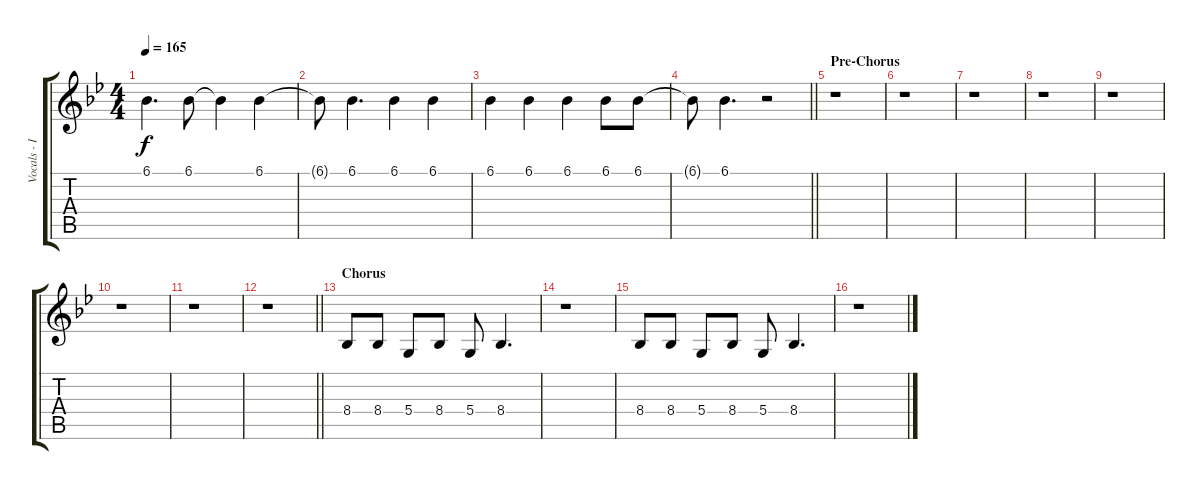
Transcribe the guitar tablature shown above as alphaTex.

\track ("Vocals - Ian" "Vocals - I") {instrument lead1square}
\staff {score tabs}
\tuning (E4 B3 G3 D3 A2 D2) {hide}
\ts (4 4)
\tempo 165
\clef g2
\ks gminor
6.1.4{d dy f} 6.1.8 6.1{t}.4 6.1.4 |
6.1{t}.8 6.1.4{d} 6.1.4 6.1.4 |
6.1.4 6.1.4 6.1.4 6.1.8 6.1.8 |
\barLineRight lightlight
6.1{t}.8 6.1.4{d} r.2 |
\section ("" "Pre-Chorus")
r.1 |
r.1 |
r.1 |
r.1 |
r.1 |
r.1 |
r.1 |
\barLineRight lightlight
r.1 |
\section ("" "Chorus")
8.4.8 8.4.8 5.4.8 8.4.8 5.4.8 8.4.4{d} |
r.1 |
8.4.8 8.4.8 5.4.8 8.4.8 5.4.8 8.4.4{d} |
r.1
